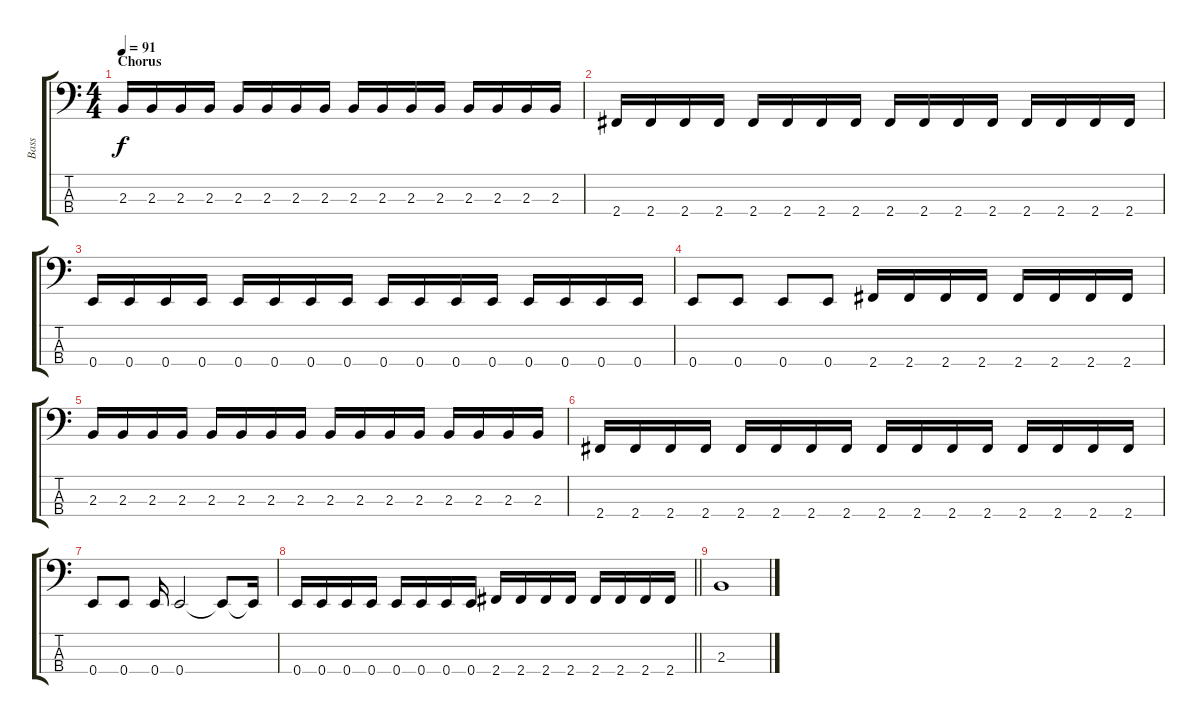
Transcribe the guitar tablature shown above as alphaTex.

\track ("Bass" "Bass") {instrument electricbasspick}
\staff {score tabs}
\tuning (G2 D2 A1 E1) {hide}
\ts (4 4)
\section ("" "Chorus")
\tempo 91
\clef f4
\ks c
2.3.16{dy f} 2.3.16 2.3.16 2.3.16 2.3.16 2.3.16 2.3.16 2.3.16 2.3.16 2.3.16 2.3.16 2.3.16 2.3.16 2.3.16 2.3.16 2.3.16 |
2.4.16 2.4.16 2.4.16 2.4.16 2.4.16 2.4.16 2.4.16 2.4.16 2.4.16 2.4.16 2.4.16 2.4.16 2.4.16 2.4.16 2.4.16 2.4.16 |
0.4.16 0.4.16 0.4.16 0.4.16 0.4.16 0.4.16 0.4.16 0.4.16 0.4.16 0.4.16 0.4.16 0.4.16 0.4.16 0.4.16 0.4.16 0.4.16 |
0.4.8 0.4.8 0.4.8 0.4.8 2.4.16 2.4.16 2.4.16 2.4.16 2.4.16 2.4.16 2.4.16 2.4.16 |
2.3.16 2.3.16 2.3.16 2.3.16 2.3.16 2.3.16 2.3.16 2.3.16 2.3.16 2.3.16 2.3.16 2.3.16 2.3.16 2.3.16 2.3.16 2.3.16 |
2.4.16 2.4.16 2.4.16 2.4.16 2.4.16 2.4.16 2.4.16 2.4.16 2.4.16 2.4.16 2.4.16 2.4.16 2.4.16 2.4.16 2.4.16 2.4.16 |
0.4.8 0.4.8 0.4.16 0.4.2 0.4{t}.8 0.4{t}.16 |
\barLineRight lightlight
0.4.16 0.4.16 0.4.16 0.4.16 0.4.16 0.4.16 0.4.16 0.4.16 2.4.16 2.4.16 2.4.16 2.4.16 2.4.16 2.4.16 2.4.16 2.4.16 |
2.3.1
